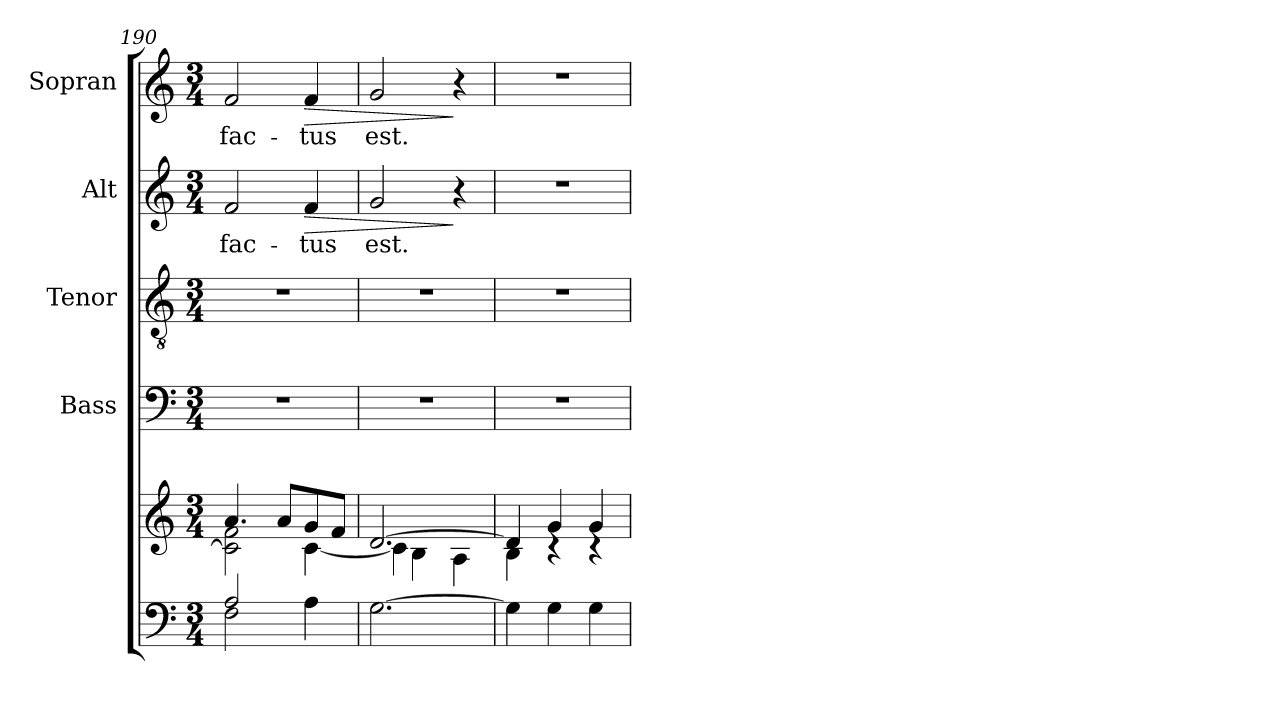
**kern	**kern	**kern	**kern	**kern	**text	**dynam	**kern	**text	**dynam
*part5	*part5	*part4	*part3	*part2	*part2	*part2	*part1	*part1	*part1
*staff6	*staff5	*staff4	*staff3	*staff2	*staff2	*staff2	*staff1	*staff1	*staff1
*	*	*I"Bass	*I"Tenor	*I"Alt	*	*	*I"Sopran	*	*
*	*	*I'B.	*I'T.	*I'A.	*	*	*I'S.	*	*
!!LO:LB:g=z
*clefF4	*clefG2	*clefF4	*clefGv2	*clefG2	*	*	*clefG2	*	*
*k[]	*k[]	*k[]	*k[]	*k[]	*	*	*k[]	*	*
*C:	*C:	*C:	*C:	*C:	*	*	*C:	*	*
*M3/4	*M3/4	*M3/4	*M3/4	*M3/4	*	*	*M3/4	*	*
=190	=190	=190	=190	=190	=190	=190	=190	=190	=190
*^	*^	*	*	*	*	*	*	*	*
!	!	!	!	!	!	!	!LO:LY:b	!	!	!LO:LY:b	!
2A/	2F\	4.a/	2c\] 2f\	2.r	2.r	2f/	fac-	.	2f/	fac-	.
.	.	8a/L	.	.	.	.	.	.	.	.	.
!	!	!	!	!	!	!	!LO:LY:b	!LO:HP:b	!	!LO:LY:b	!LO:HP:b
4ryy	4A\	8g/	[<4c\	.	.	4f/	-tus	>	4f/	-tus	>
.	.	8f/J	.	.	.	.	.	.	.	.	.
*v	*v	*	*	*	*	*	*	*	*	*	*
=191	=191	=191	=191	=191	=191	=191	=191	=191	=191	=191
!	!	!	!	!	!	!LO:LY:b	!	!	!LO:LY:b	!
[2.G\	[>2.d/	4c\]	2.r	2.r	2g/	est.	.	2g/	est.	.
.	.	4B\	.	.	.	.	.	.	.	.
.	.	4A\	.	.	4r	.	]	4r	.	]
=192	=192	=192	=192	=192	=192	=192	=192	=192	=192	=192
4G\]	4d/]	4B\	2.r	2.r	2.r	.	.	2.r	.	.
4G\	4g/	4rB	.	.	.	.	.	.	.	.
4G\	4g/	4rB	.	.	.	.	.	.	.	.
*	*v	*v	*	*	*	*	*	*	*	*
=	=	=	=	=	=	=	=	=	=
*-	*-	*-	*-	*-	*-	*-	*-	*-	*-
